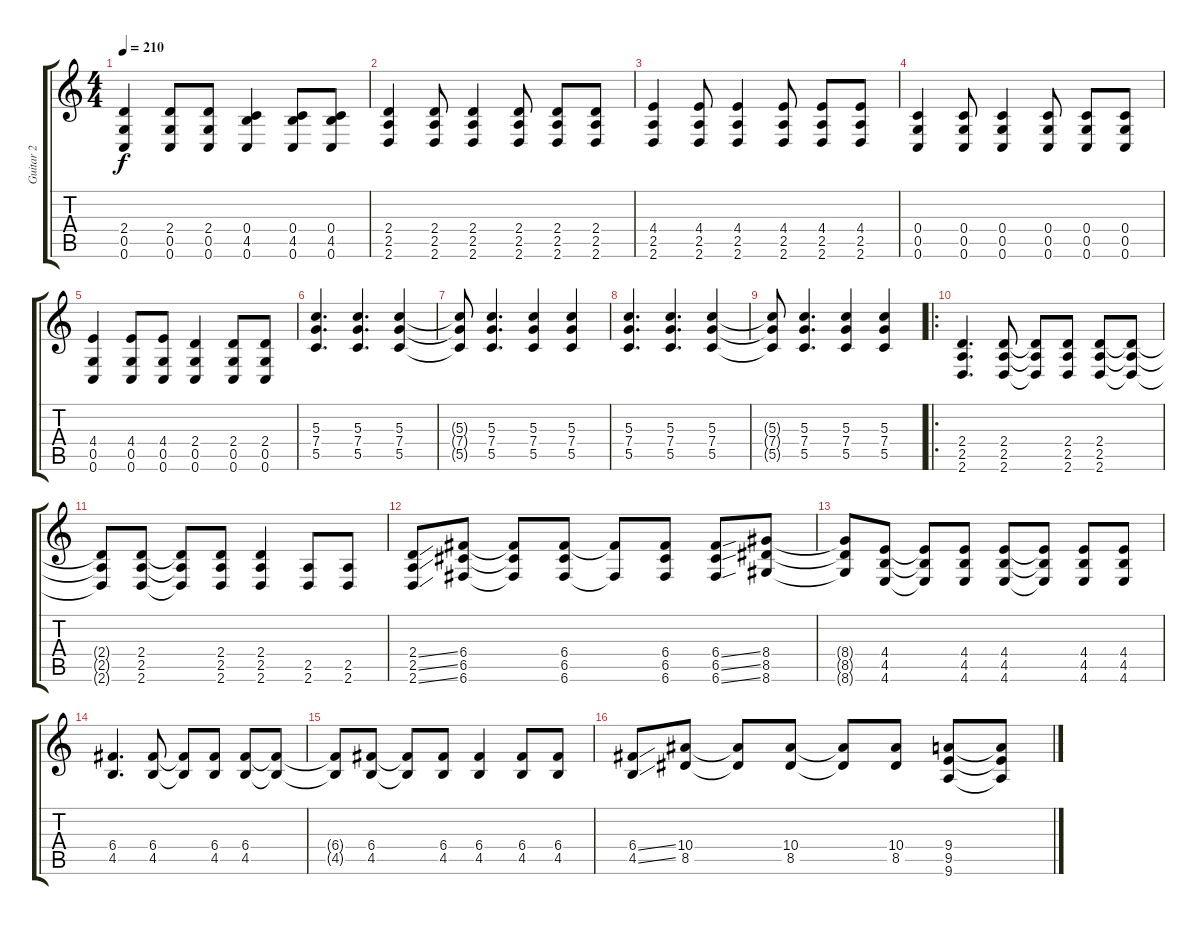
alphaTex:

\track ("Guitar 2" "Guitar 2") {instrument overdrivenguitar}
\staff {score tabs}
\tuning (E4 C4 G3 C3 G2 C2) {hide}
\ts (4 4)
\tempo 210
\clef g2
\ks c
(2.4 0.5 0.6).4{dy f} (2.4 0.5 0.6).8 (2.4 0.5 0.6).8 (0.4 4.5 0.6).4 (0.4 4.5 0.6).8 (0.4 4.5 0.6).8 |
(2.4 2.5 2.6).4 (2.4 2.5 2.6).8 (2.4 2.5 2.6).4 (2.4 2.5 2.6).8 (2.4 2.5 2.6).8 (2.4 2.5 2.6).8 |
(4.4 2.5 2.6).4 (4.4 2.5 2.6).8 (4.4 2.5 2.6).4 (4.4 2.5 2.6).8 (4.4 2.5 2.6).8 (4.4 2.5 2.6).8 |
(0.4 0.5 0.6).4 (0.4 0.5 0.6).8 (0.4 0.5 0.6).4 (0.4 0.5 0.6).8 (0.4 0.5 0.6).8 (0.4 0.5 0.6).8 |
(4.4 0.5 0.6).4 (4.4 0.5 0.6).8 (4.4 0.5 0.6).8 (2.4 0.5 0.6).4 (2.4 0.5 0.6).8 (2.4 0.5 0.6).8 |
(5.3 7.4 5.5).4{d} (5.3 7.4 5.5).4{d} (5.3 7.4 5.5).4 |
(5.3{t} 7.4{t} 5.5{t}).8 (5.3 7.4 5.5).4{d} (5.3 7.4 5.5).4 (5.3 7.4 5.5).4 |
(5.3 7.4 5.5).4{d} (5.3 7.4 5.5).4{d} (5.3 7.4 5.5).4 |
(5.3{t} 7.4{t} 5.5{t}).8 (5.3 7.4 5.5).4{d} (5.3 7.4 5.5).4 (5.3 7.4 5.5).4 |
\ro
(2.4 2.5 2.6).4{d} (2.4 2.5 2.6).8 (2.4{t} 2.5{t} 2.6{t}).8 (2.4 2.5 2.6).8 (2.4 2.5 2.6).8 (2.4{t} 2.5{t} 2.6{t}).8 |
(2.4{t} 2.5{t} 2.6{t}).8 (2.4 2.5 2.6).8 (2.4{t} 2.5{t} 2.6{t}).8 (2.4 2.5 2.6).8 (2.4 2.5 2.6).4 (2.5 2.6).8 (2.5 2.6).8 |
(2.4{ss} 2.5{ss} 2.6{ss}).8 (6.4 6.5 6.6).8 (6.4{t} 6.5{t} 6.6{t}).8 (6.4 6.5 6.6).8 (6.4{t} 6.6{t}).8 (6.4 6.5 6.6).8 (6.4{ss} 6.5{ss} 6.6{ss}).8 (8.4 8.5 8.6).8 |
(8.4{t} 8.5{t} 8.6{t}).8 (4.4 4.5 4.6).8 (4.4{t} 4.5{t} 4.6{t}).8 (4.4 4.5 4.6).8 (4.4 4.5 4.6).8 (4.4{t} 4.5{t} 4.6{t}).8 (4.4 4.5 4.6).8 (4.4 4.5 4.6).8 |
(6.4 4.5).4{d} (6.4 4.5).8 (6.4{t} 4.5{t}).8 (6.4 4.5).8 (6.4 4.5).8 (6.4{t} 4.5{t}).8 |
(6.4{t} 4.5{t}).8 (6.4 4.5).8 (6.4{t} 4.5{t}).8 (6.4 4.5).8 (6.4 4.5).4 (6.4 4.5).8 (6.4 4.5).8 |
(6.4{ss} 4.5{ss}).8 (10.4 8.5).8 (10.4{t} 8.5{t}).8 (10.4 8.5).8 (10.4{t} 8.5{t}).8 (10.4 8.5).8 (9.4 9.5 9.6).8 (9.4{t} 9.5{t} 9.6{t}).8
